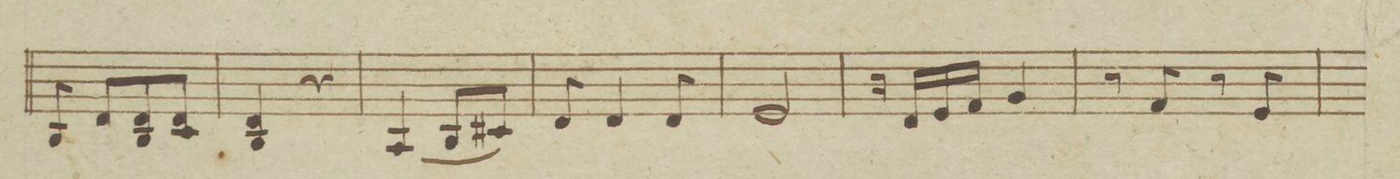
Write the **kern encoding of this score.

**kern	**dynam
*I"Violino Secondo	*
*clefG2	*
*k[f#]	*
*met(c)	*
*M2/4	*
8B/	.
8d/L	.
8d 8B/	.
8dJ 8c/	.
=101	=101
4d 4B/	.
4r	.
=102	=102
(4A/	.
8B/L	.
8c#X/J)	.
=103	=103
8d/	.
4d/	.
8d/	.
=104	=104
2e/	.
=105	=105
16r	.
16d/LL	.
16e/	.
16f#/JJ	.
4g/	.
=106	=106
8r	.
8f#/	.
8r	.
8e/	.
=107	=107
*-	*-
